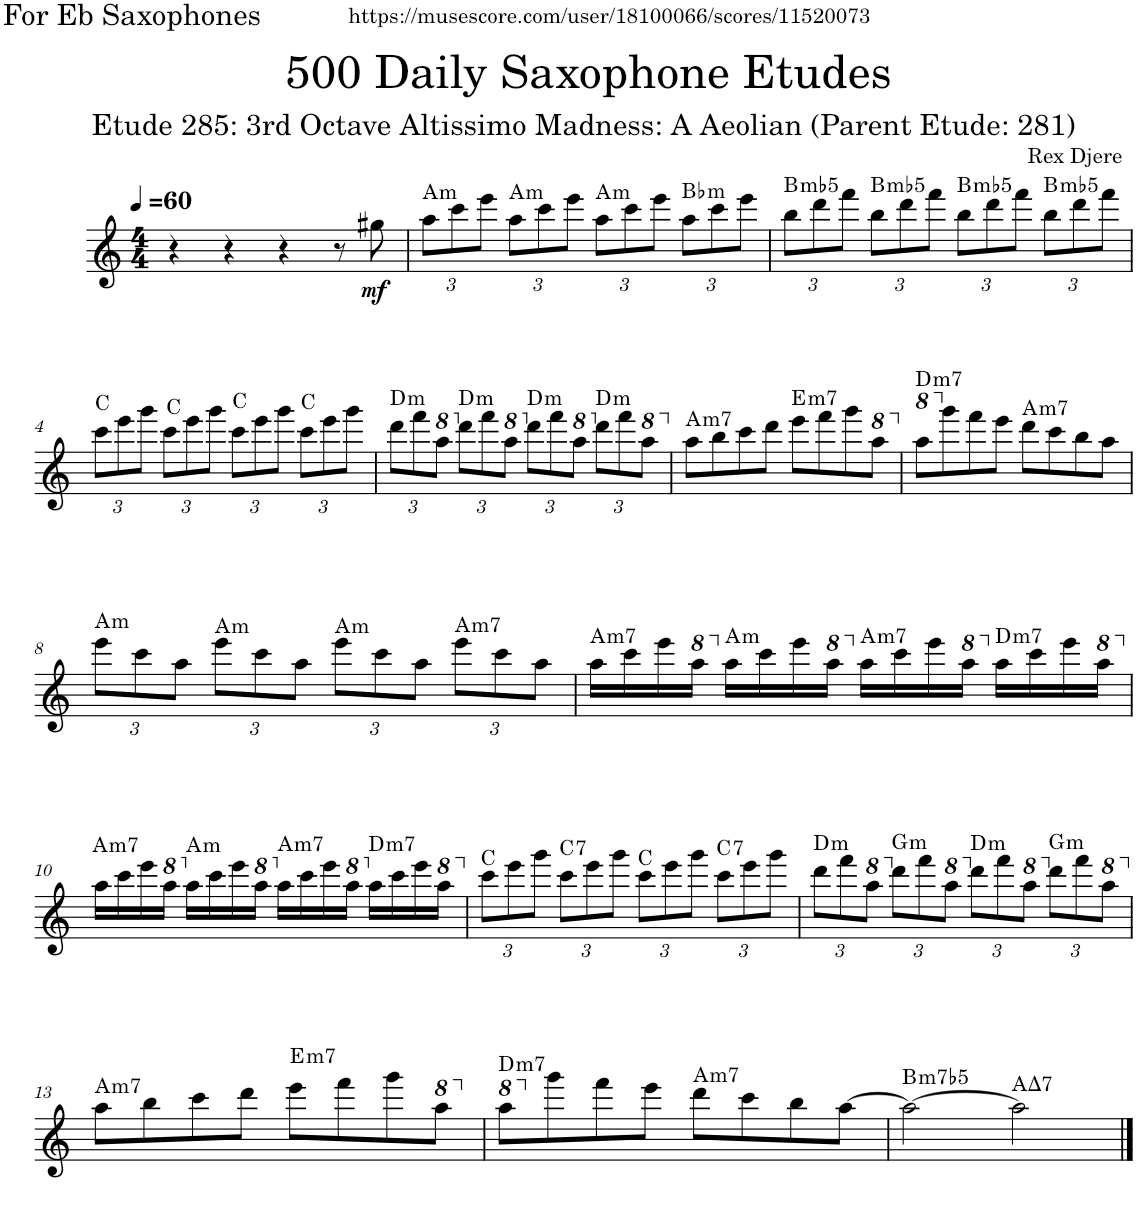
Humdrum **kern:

**kern	**dynam	**harte
*part1	*part1	*part1
*staff1	*staff1	*
*I"Alto Saxophone	*	*
*I'A. Sax.	*	*
*clefG2	*	*
*Trd5c9	*	*
*k[]	*	*
*M4/4	*	*
*MM60	*	*
=1	=1	=1
4r	.	.
4r	.	.
4r	.	.
8r	.	.
!	!LO:DY:b	!
8gg#X\	mf	.
=2	=2	=2
*Xbrackettup	*	*
!	!	!LO:H:kt=m
12aa\L	.	A:min
12ccc\	.	.
12eee\J	.	.
!	!	!LO:H:kt=m
12aa\L	.	A:min
12ccc\	.	.
12eee\J	.	.
!	!	!LO:H:kt=m
12aa\L	.	A:min
12ccc\	.	.
12eee\J	.	.
!	!	!LO:H:kt=m
12aa\L	.	Bb:min
12ccc\	.	.
12eee\J	.	.
=3	=3	=3
!	!	!LO:H:kt=m
12bb\L	.	B:(b3,b5)
12ddd\	.	.
12fff\J	.	.
!	!	!LO:H:kt=m
12bb\L	.	B:(b3,b5)
12ddd\	.	.
12fff\J	.	.
!	!	!LO:H:kt=m
12bb\L	.	B:(b3,b5)
12ddd\	.	.
12fff\J	.	.
!	!	!LO:H:kt=m
12bb\L	.	B:(b3,b5)
12ddd\	.	.
12fff\J	.	.
!!LO:LB:g=z
=4	=4	=4
12ccc\L	.	C:maj
12eee\	.	.
12ggg\J	.	.
12ccc\L	.	C:maj
12eee\	.	.
12ggg\J	.	.
12ccc\L	.	C:maj
12eee\	.	.
12ggg\J	.	.
12ccc\L	.	C:maj
12eee\	.	.
12ggg\J	.	.
=5	=5	=5
!	!	!LO:H:kt=m
12ddd\L	.	D:min
12fff\	.	.
*8va	*	*
12aaa\J	.	.
*X8va	*	*
!	!	!LO:H:kt=m
12ddd\L	.	D:min
12fff\	.	.
*8va	*	*
12aaa\J	.	.
*X8va	*	*
!	!	!LO:H:kt=m
12ddd\L	.	D:min
12fff\	.	.
*8va	*	*
12aaa\J	.	.
*X8va	*	*
!	!	!LO:H:kt=m
12ddd\L	.	D:min
12fff\	.	.
*8va	*	*
12aaa\J	.	.
=6	=6	=6
*X8va	*	*
!	!	!LO:H:kt=m7
8aa\L	.	A:min7
8bb\	.	.
8ccc\	.	.
8ddd\J	.	.
!	!	!LO:H:kt=m7
8eee\L	.	E:min7
8fff\	.	.
8ggg\	.	.
*8va	*	*
8aaa\J	.	.
=7	=7	=7
*X8va	*	*
*8va	*	*
!	!	!LO:H:kt=m7
8aaa\L	.	D:min7
*X8va	*	*
8ggg\	.	.
8fff\	.	.
8eee\J	.	.
!	!	!LO:H:kt=m7
8ddd\L	.	A:min7
8ccc\	.	.
8bb\	.	.
8aa\J	.	.
!!LO:LB:g=z
=8	=8	=8
!	!	!LO:H:kt=m
12eee\L	.	A:min
12ccc\	.	.
12aa\J	.	.
!	!	!LO:H:kt=m
12eee\L	.	A:min
12ccc\	.	.
12aa\J	.	.
!	!	!LO:H:kt=m
12eee\L	.	A:min
12ccc\	.	.
12aa\J	.	.
!	!	!LO:H:kt=m7
12eee\L	.	A:min7
12ccc\	.	.
12aa\J	.	.
=9	=9	=9
!	!	!LO:H:kt=m7
16aa\LL	.	A:min7
16ccc\	.	.
16eee\	.	.
*8va	*	*
16aaa\JJ	.	.
*X8va	*	*
!	!	!LO:H:kt=m
16aa\LL	.	A:min
16ccc\	.	.
16eee\	.	.
*8va	*	*
16aaa\JJ	.	.
*X8va	*	*
!	!	!LO:H:kt=m7
16aa\LL	.	A:min7
16ccc\	.	.
16eee\	.	.
*8va	*	*
16aaa\JJ	.	.
*X8va	*	*
!	!	!LO:H:kt=m7
16aa\LL	.	D:min7
16ccc\	.	.
16eee\	.	.
*8va	*	*
16aaa\JJ	.	.
!!LO:LB:g=z
=10	=10	=10
*X8va	*	*
!	!	!LO:H:kt=m7
16aa\LL	.	A:min7
16ccc\	.	.
16eee\	.	.
*8va	*	*
16aaa\JJ	.	.
*X8va	*	*
!	!	!LO:H:kt=m
16aa\LL	.	A:min
16ccc\	.	.
16eee\	.	.
*8va	*	*
16aaa\JJ	.	.
*X8va	*	*
!	!	!LO:H:kt=m7
16aa\LL	.	A:min7
16ccc\	.	.
16eee\	.	.
*8va	*	*
16aaa\JJ	.	.
*X8va	*	*
!	!	!LO:H:kt=m7
16aa\LL	.	D:min7
16ccc\	.	.
16eee\	.	.
*8va	*	*
16aaa\JJ	.	.
=11	=11	=11
*X8va	*	*
12ccc\L	.	C:maj
12eee\	.	.
12ggg\J	.	.
!	!	!LO:H:kt=7
12ccc\L	.	C:7
12eee\	.	.
12ggg\J	.	.
12ccc\L	.	C:maj
12eee\	.	.
12ggg\J	.	.
!	!	!LO:H:kt=7
12ccc\L	.	C:7
12eee\	.	.
12ggg\J	.	.
=12	=12	=12
!	!	!LO:H:kt=m
12ddd\L	.	D:min
12fff\	.	.
*8va	*	*
12aaa\J	.	.
*X8va	*	*
!	!	!LO:H:kt=m
12ddd\L	.	G:min
12fff\	.	.
*8va	*	*
12aaa\J	.	.
*X8va	*	*
!	!	!LO:H:kt=m
12ddd\L	.	D:min
12fff\	.	.
*8va	*	*
12aaa\J	.	.
*X8va	*	*
!	!	!LO:H:kt=m
12ddd\L	.	G:min
12fff\	.	.
*8va	*	*
12aaa\J	.	.
!!LO:LB:g=z
=13	=13	=13
*X8va	*	*
!	!	!LO:H:kt=m7
8aa\L	.	A:min7
8bb\	.	.
8ccc\	.	.
8ddd\J	.	.
!	!	!LO:H:kt=m7
8eee\L	.	E:min7
8fff\	.	.
8ggg\	.	.
*8va	*	*
8aaa\J	.	.
=14	=14	=14
*X8va	*	*
*8va	*	*
!	!	!LO:H:kt=m7
8aaa\L	.	D:min7
*X8va	*	*
8ggg\	.	.
8fff\	.	.
8eee\J	.	.
!	!	!LO:H:kt=m7
8ddd\L	.	A:min7
8ccc\	.	.
8bb\	.	.
[8aa\J	.	.
=15	=15	=15
!	!	!LO:H:kt=m7b5
2aa\_	.	B:hdim7
!	!	!LO:H:kt=7
2aa\]	.	A:maj7
==	==	==
*-	*-	*-
